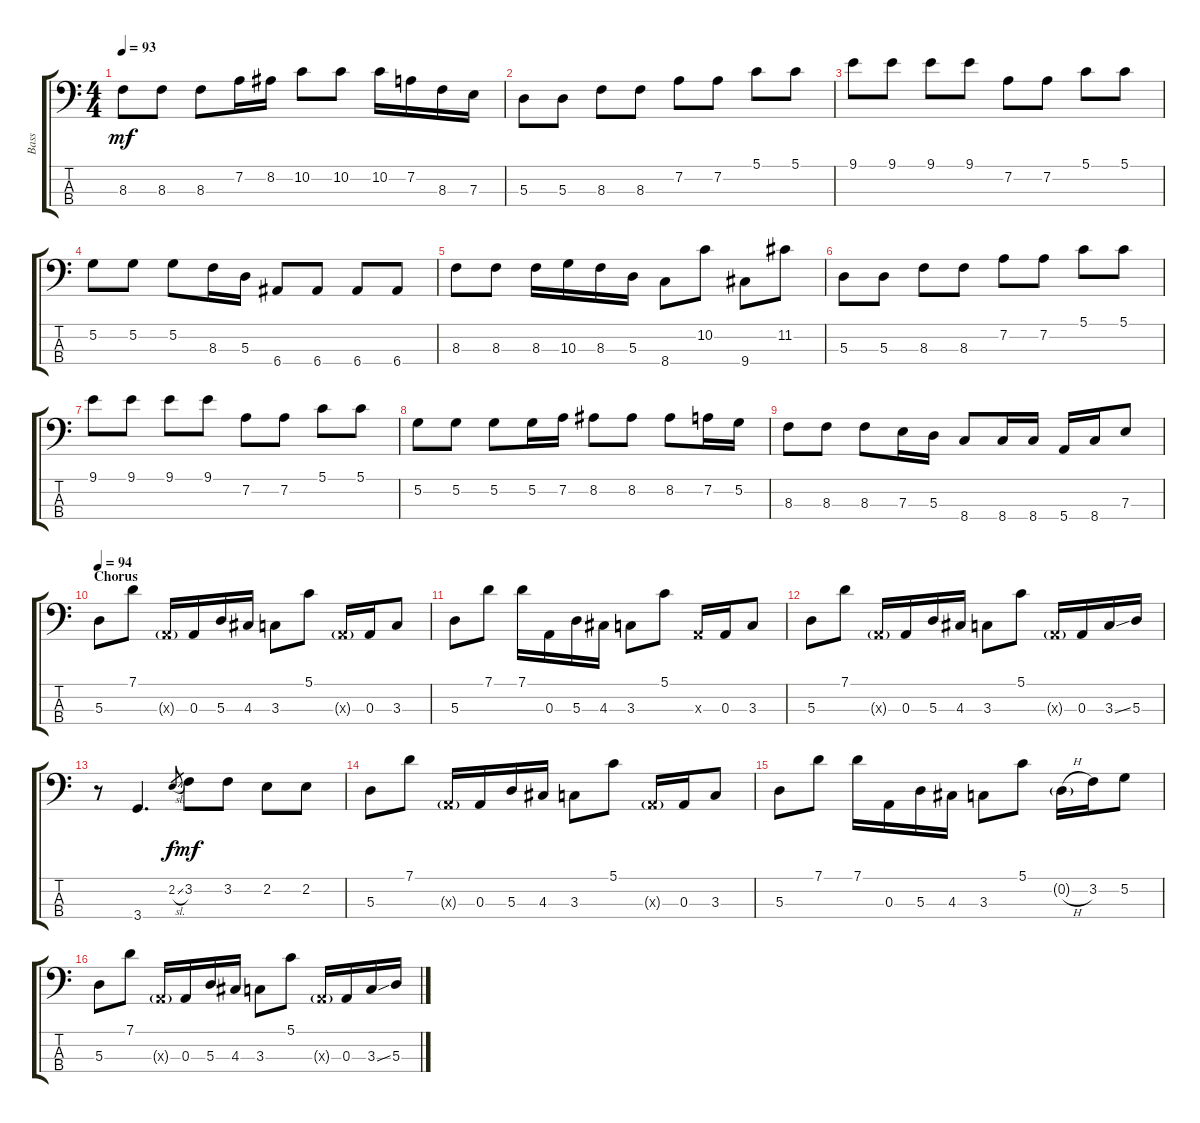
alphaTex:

\track ("Bass" "Bass") {instrument electricbassfinger}
\staff {score tabs}
\tuning (G2 D2 A1 E1) {hide}
\ts (4 4)
\tempo 93
\clef f4
\ks c
8.3.8{dy mf} 8.3.8 8.3.8 7.2.16 8.2.16 10.2.8 10.2.8 10.2.16 7.2.16 8.3.16 7.3.16 |
5.3.8 5.3.8 8.3.8 8.3.8 7.2.8 7.2.8 5.1.8 5.1.8 |
9.1.8 9.1.8 9.1.8 9.1.8 7.2.8 7.2.8 5.1.8 5.1.8 |
5.2.8 5.2.8 5.2.8 8.3.16 5.3.16 6.4.8 6.4.8 6.4.8 6.4.8 |
8.3.8 8.3.8 8.3.16 10.3.16 8.3.16 5.3.16 8.4.8 10.2.8 9.4.8 11.2.8 |
5.3.8 5.3.8 8.3.8 8.3.8 7.2.8 7.2.8 5.1.8 5.1.8 |
9.1.8 9.1.8 9.1.8 9.1.8 7.2.8 7.2.8 5.1.8 5.1.8 |
5.2.8 5.2.8 5.2.8 5.2.16 7.2.16 8.2.8 8.2.8 8.2.8 7.2.16 5.2.16 |
8.3.8 8.3.8 8.3.8 7.3.16 5.3.16 8.4.8 8.4.16 8.4.16 5.4.16 8.4.16 7.3.8 |
\section ("" "Chorus")
\tempo 94
5.3.8 7.1.8 0.3{g x}.16 0.3.16 5.3.16 4.3.16 3.3.8 5.1.8 0.3{g x}.16 0.3.16 3.3.8 |
5.3.8 7.1.8 7.1.16 0.3.16 5.3.16 4.3.16 3.3.8 5.1.8 0.3{x}.16 0.3.16 3.3.8 |
5.3.8 7.1.8 0.3{g x}.16 0.3.16 5.3.16 4.3.16 3.3.8 5.1.8 0.3{g x}.16 0.3.16 3.3{ss}.16 5.3.16 |
r.8 3.4.4{d} 2.2{sl}.8{gr dy f} 3.2.8{dy mf} 3.2.8 2.2.8 2.2.8 |
5.3.8 7.1.8 0.3{g x}.16 0.3.16 5.3.16 4.3.16 3.3.8 5.1.8 0.3{g x}.16 0.3.16 3.3.8 |
5.3.8 7.1.8 7.1.16 0.3.16 5.3.16 4.3.16 3.3.8 5.1.8 0.2{h g}.16 3.2.16 5.2.8 |
5.3.8 7.1.8 0.3{g x}.16 0.3.16 5.3.16 4.3.16 3.3.8 5.1.8 0.3{g x}.16 0.3.16 3.3{ss}.16 5.3.16
